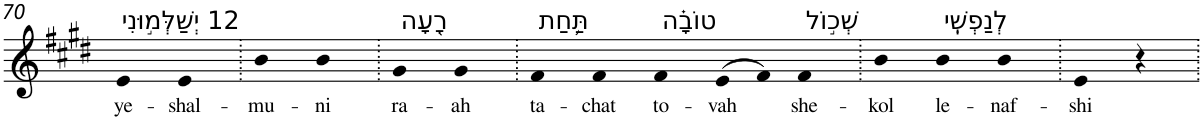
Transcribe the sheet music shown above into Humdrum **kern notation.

**kern	**text
*part1	*part1
*staff1	*staff1
*I"Piano	*
*I'Pno	*
!!LO:PB:g=z
*clefG2	*
*k[f#c#g#d#]	*
*E:	*
=70	=70
!LO:TX:a:t=12 יְשַׁלְּמ֣וּנִי	!
!	!LO:LY:b
4e	ye-
!	!LO:LY:b
4e	-shal-
=71.	=71.
!	!LO:LY:b
4b	-mu-
!	!LO:LY:b
4b	-ni
=72.	=72.
!LO:TX:a:t=רָ֭עָה	!
!	!LO:LY:b
4g#	ra-
!	!LO:LY:b
4g#	-ah
=73.	=73.
!LO:TX:a:t=תַּ֥חַת	!
!	!LO:LY:b
4f#	ta-
!	!LO:LY:b
4f#	-chat
!LO:TX:a:t=טוֹבָ֗ה	!
!	!LO:LY:b
4f#	to-
!	!LO:LY:b
(>8e	-vah
8f#)	.
!LO:TX:a:t=שְׁכ֣וֹל	!
!	!LO:LY:b
4f#	she-
=74.	=74.
!	!LO:LY:b
4b	-kol
!LO:TX:a:t=לְנַפְשִֽׁי	!
!	!LO:LY:b
4b	le-
!	!LO:LY:b
4b	-naf-
=75.	=75.
!	!LO:LY:b
4e	-shi
4r	.
=.	=.
*-	*-
